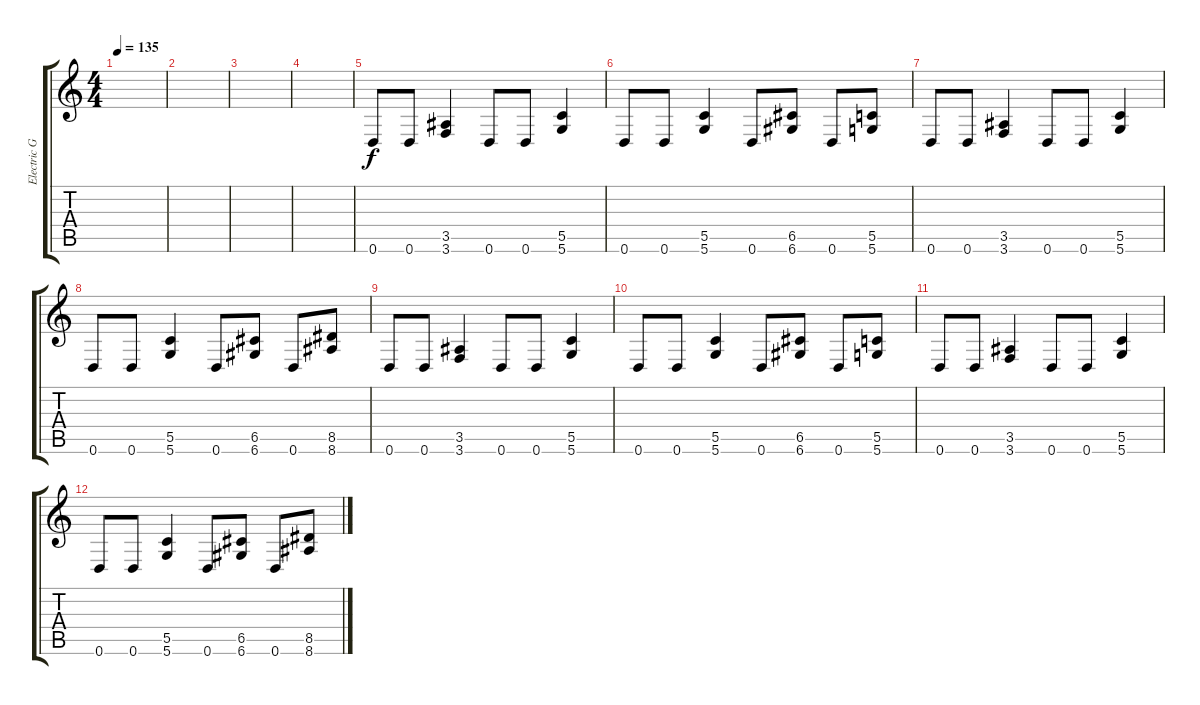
\track ("Electric Guitar" "Electric G") {mute instrument distortionguitar}
\staff {score tabs}
\tuning (D4 A3 F3 C3 G2 D2) {hide}
\ts (4 4)
\tempo 135
\clef g2
\ks c
|
|
|
|
0.6.8 0.6.8 (3.5 3.6).4 0.6.8 0.6.8 (5.5 5.6).4 |
0.6.8 0.6.8 (5.5 5.6).4 0.6.8 (6.5 6.6).8 0.6.8 (5.5 5.6).8 |
0.6.8 0.6.8 (3.5 3.6).4 0.6.8 0.6.8 (5.5 5.6).4 |
0.6.8 0.6.8 (5.5 5.6).4 0.6.8 (6.5 6.6).8 0.6.8 (8.5 8.6).8 |
0.6.8 0.6.8 (3.5 3.6).4 0.6.8 0.6.8 (5.5 5.6).4 |
0.6.8 0.6.8 (5.5 5.6).4 0.6.8 (6.5 6.6).8 0.6.8 (5.5 5.6).8 |
0.6.8 0.6.8 (3.5 3.6).4 0.6.8 0.6.8 (5.5 5.6).4 |
0.6.8 0.6.8 (5.5 5.6).4 0.6.8 (6.5 6.6).8 0.6.8 (8.5 8.6).8
